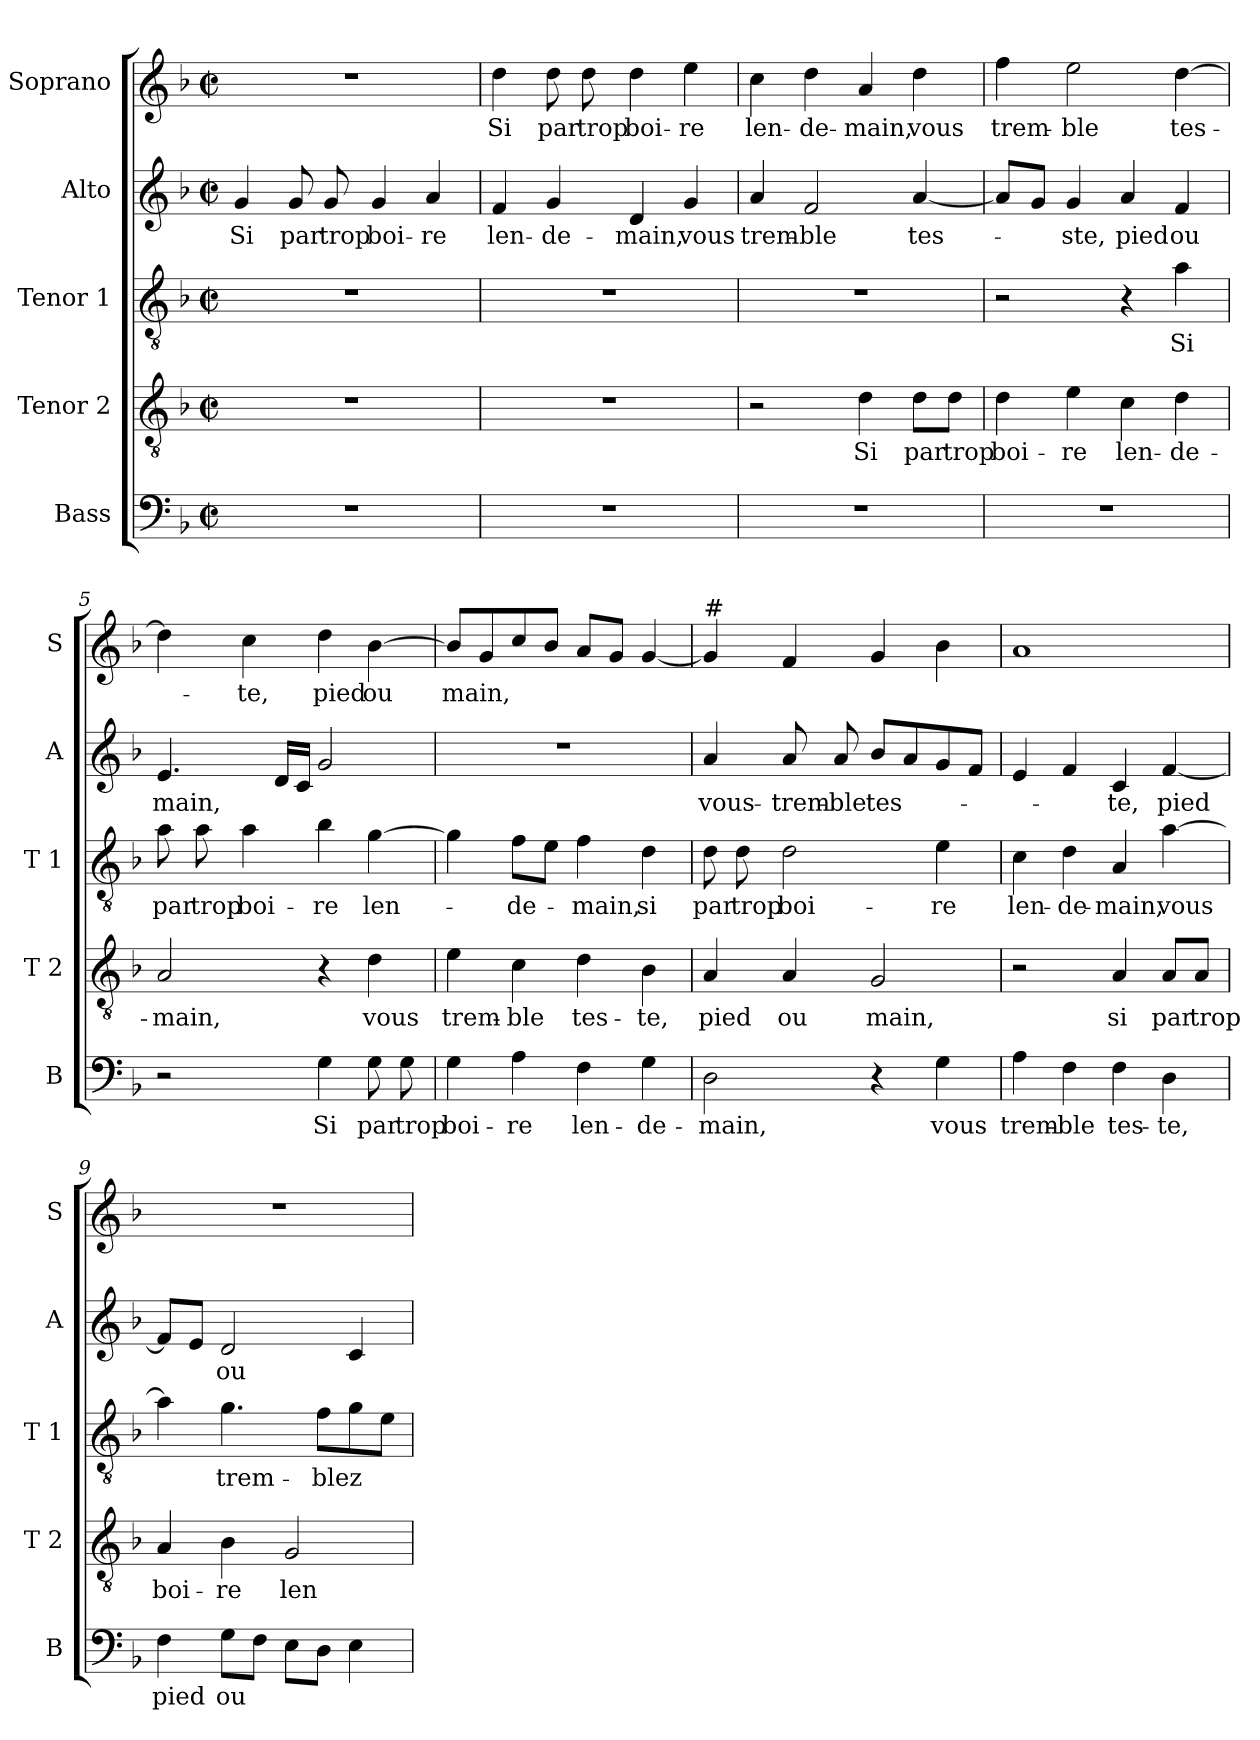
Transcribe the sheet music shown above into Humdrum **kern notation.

**kern	**text	**kern	**text	**kern	**text	**kern	**text	**kern	**text
*part5	*part5	*part4	*part4	*part3	*part3	*part2	*part2	*part1	*part1
*staff5	*staff5	*staff4	*staff4	*staff3	*staff3	*staff2	*staff2	*staff1	*staff1
*I"Bass	*	*I"Tenor 2	*	*I"Tenor 1	*	*I"Alto	*	*I"Soprano	*
*I'B	*	*I'T 2	*	*I'T 1	*	*I'A	*	*I'S	*
*clefF4	*	*clefGv2	*	*clefGv2	*	*clefG2	*	*clefG2	*
*k[b-]	*	*k[b-]	*	*k[b-]	*	*k[b-]	*	*k[b-]	*
*F:	*	*F:	*	*F:	*	*F:	*	*F:	*
*M2/2	*	*M2/2	*	*M2/2	*	*M2/2	*	*M2/2	*
*met(c|)	*	*met(c|)	*	*met(c|)	*	*met(c|)	*	*met(c|)	*
=1	=1	=1	=1	=1	=1	=1	=1	=1	=1
1r	.	1r	.	1r	.	4g/	Si	1r	.
.	.	.	.	.	.	8g/	par	.	.
.	.	.	.	.	.	8g/	trop	.	.
.	.	.	.	.	.	4g/	boi-	.	.
.	.	.	.	.	.	4a/	-re	.	.
=2	=2	=2	=2	=2	=2	=2	=2	=2	=2
1r	.	1r	.	1r	.	4f/	len-	4dd\	Si
.	.	.	.	.	.	4g/	-de-	8dd\	par
.	.	.	.	.	.	.	.	8dd\	trop
.	.	.	.	.	.	4d/	-main,	4dd\	boi-
.	.	.	.	.	.	4g/	vous	4ee\	-re
=3	=3	=3	=3	=3	=3	=3	=3	=3	=3
1r	.	2r	.	1r	.	4a/	trem-	4cc\	len-
.	.	.	.	.	.	2f/	-ble	4dd\	-de-
.	.	4d\	Si	.	.	.	.	4a/	-main,
.	.	8d\L	par	.	.	[4a/	tes-	4dd\	vous
.	.	8d\J	trop	.	.	.	.	.	.
=4	=4	=4	=4	=4	=4	=4	=4	=4	=4
1r	.	4d\	boi-	2r	.	8a/L]	.	4ff\	trem-
.	.	.	.	.	.	8g/J	.	.	.
.	.	4e\	-re	.	.	4g/	-ste,	2ee\	-ble
.	.	4c\	len-	4r	.	4a/	pied	.	.
.	.	4d\	-de-	4a\	Si	4f/	ou	[4dd\	tes-
=5	=5	=5	=5	=5	=5	=5	=5	=5	=5
2r	.	2A/	-main,	8a\	par	4.e/	main,	4dd\]	.
.	.	.	.	8a\	trop	.	.	.	.
.	.	.	.	4a\	boi-	.	.	4cc\	-te,
.	.	.	.	.	.	16d/LL	.	.	.
.	.	.	.	.	.	16c/JJ	.	.	.
4G\	Si	4r	.	4b-\	-re	2g/	.	4dd\	pied
8G\	par	4d\	vous	[4g\	len-	.	.	[4b-\	ou
8G\	trop	.	.	.	.	.	.	.	.
!!LO:LB:g=z
=6	=6	=6	=6	=6	=6	=6	=6	=6	=6
4G\	boi-	4e\	trem-	4g\]	.	1r	.	8b-/L]	main,
.	.	.	.	.	.	.	.	8g/	.
4A\	-re	4c\	-ble	8f\L	-de-	.	.	8cc/	.
.	.	.	.	8e\J	.	.	.	8b-/J	.
4F\	len-	4d\	tes-	4f\	-main,	.	.	8a/L	.
.	.	.	.	.	.	.	.	8g/J	.
4G\	-de-	4B-\	-te,	4d\	si	.	.	[4g/	.
=7	=7	=7	=7	=7	=7	=7	=7	=7	=7
!	!	!	!	!	!	!	!	!LO:TX:a:t=#	!
2D\	-main,	4A/	pied	8d\	par	4a/	vous-	4g/]	.
.	.	.	.	8d\	trop	.	.	.	.
.	.	4A/	ou	2d\	boi-	8a/	-trem-	4f/	.
.	.	.	.	.	.	8a/	-ble	.	.
4r	.	2G/	main,	.	.	8b-/L	tes-	4g/	.
.	.	.	.	.	.	8a/	.	.	.
4G\	vous	.	.	4e\	-re	8g/	.	4b-\	.
.	.	.	.	.	.	8f/J	.	.	.
=8	=8	=8	=8	=8	=8	=8	=8	=8	=8
4A\	trem-	2r	.	4c\	len-	4e/	.	1a	.
4F\	-ble	.	.	4d\	-de-	4f/	.	.	.
4F\	tes-	4A/	si	4A/	-main,	4c/	-te,	.	.
4D\	-te,	8A/L	par	[4a\	vous	[4f/	pied	.	.
.	.	8A/J	trop	.	.	.	.	.	.
=9	=9	=9	=9	=9	=9	=9	=9	=9	=9
4F\	pied	4A/	boi-	4a\]	.	8f/L]	.	1r	.
.	.	.	.	.	.	8e/J	.	.	.
8G\L	ou	4B-\	-re	4.g\	trem-	2d/	ou	.	.
8F\J	.	.	.	.	.	.	.	.	.
8E\L	.	2G/	len-	.	.	.	.	.	.
8D\J	.	.	.	8f\L	-blez	.	.	.	.
4E\	.	.	.	8g\	.	4c/	.	.	.
.	.	.	.	8e\J	.	.	.	.	.
=	=	=	=	=	=	=	=	=	=
*-	*-	*-	*-	*-	*-	*-	*-	*-	*-
